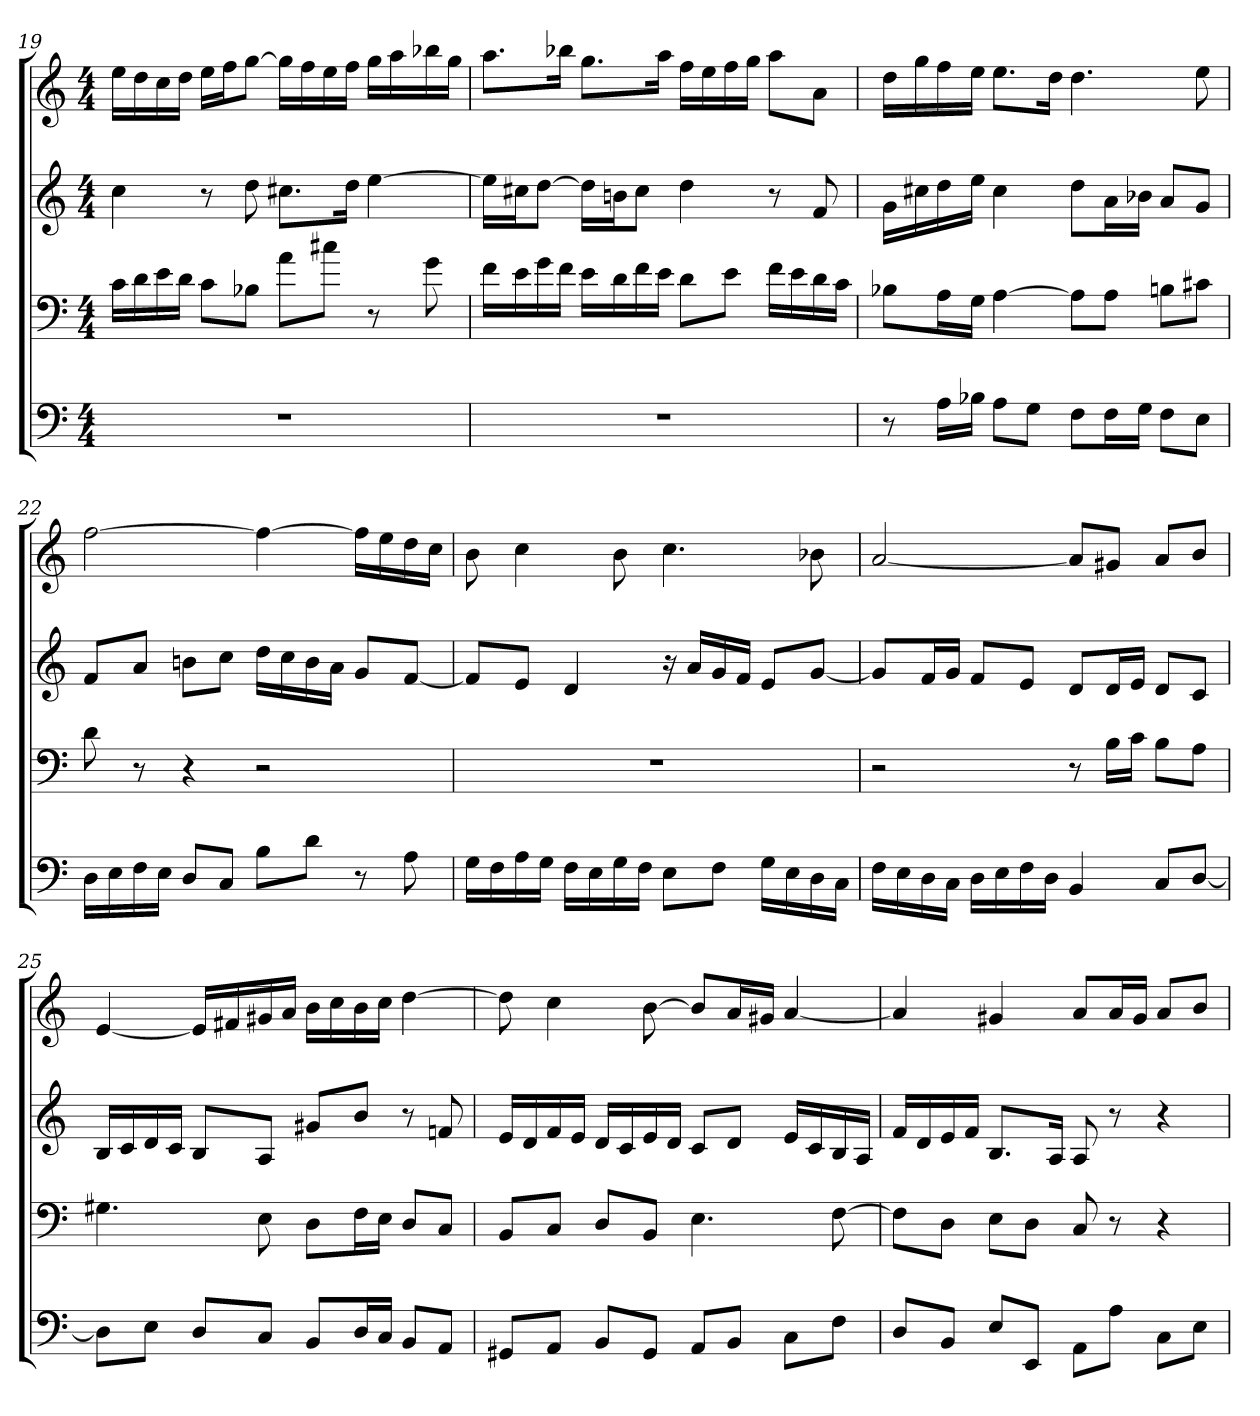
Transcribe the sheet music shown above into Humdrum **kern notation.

**kern	**kern	**kern	**kern
*part4	*part3	*part2	*part1
*staff4	*staff3	*staff2	*staff1
*clefF4	*clefF4	*clefG2	*clefG2
*k[]	*k[]	*k[]	*k[]
*a:	*a:	*a:	*a:
*M4/4	*M4/4	*M4/4	*M4/4
=19	=19	=19	=19
1r	16cLL	4cc	16eeLL
.	16d	.	16dd
.	16e	.	16cc
.	16dJJ	.	16ddJJ
.	8cL	8r	16eeLL
.	.	.	16ffJ
.	8B-XJ	8dd	[8ggJ
.	8aL	8.cc#XL	16ggLL]
.	.	.	16ff
.	8cc#XJ	.	16ee
.	.	16ddJk	16ffJJ
.	8r	[4ee	16ggLL
.	.	.	16aa
.	8g	.	16bb-X
.	.	.	16ggJJ
=20	=20	=20	=20
1r	16fLL	16eeLL]	8.aaL
.	16e	16cc#XJ	.
.	16g	[8ddJ	.
.	16fJJ	.	16bb-XJk
.	16eLL	16ddLL]	8.ggL
.	16d	16bnJ	.
.	16f	8cc#J	.
.	16eJJ	.	16aaJk
.	8dL	4dd	16ffLL
.	.	.	16ee
.	8eJ	.	16ff
.	.	.	16ggJJ
.	16fLL	8r	8aaL
.	16e	.	.
.	16d	8f	8aJ
.	16cJJ	.	.
=21	=21	=21	=21
8r	8B-XL	16gLL	16ddLL
.	.	16cc#X	16gg
16ALL	16AL	16dd	16ff
16B-XJJ	16GJJ	16eeJJ	16eeJJ
8AL	[4A	4cc#	8.eeL
8GJ	.	.	.
.	.	.	16ddJk
8FL	8AL]	8ddL	4.dd
16FL	8AJ	16aL	.
16GJJ	.	16b-XJJ	.
8FL	8BnL	8aL	.
8EJ	8c#XJ	8gJ	8ee
=22	=22	=22	=22
16DLL	8d	8fL	[2ff
16E	.	.	.
16F	8r	8aJ	.
16EJJ	.	.	.
8DL	4r	8bnL	.
8CJ	.	8ccJ	.
8BL	2r	16ddLL	4ff_
.	.	16cc	.
8dJ	.	16b	.
.	.	16aJJ	.
8r	.	8gL	16ffLL]
.	.	.	16ee
8A	.	[8fJ	16dd
.	.	.	16ccJJ
=23	=23	=23	=23
16GLL	1r	8fL]	8b
16F	.	.	.
16A	.	8eJ	4cc
16GJJ	.	.	.
16FLL	.	4d	.
16E	.	.	.
16G	.	.	8b
16FJJ	.	.	.
8EL	.	16r	4.cc
.	.	16aLL	.
8FJ	.	16g	.
.	.	16fJJ	.
16GLL	.	8eL	.
16E	.	.	.
16D	.	[8gJ	8b-X
16CJJ	.	.	.
=24	=24	=24	=24
16FLL	2r	8gL]	[2a
16E	.	.	.
16D	.	16fL	.
16CJJ	.	16gJJ	.
16DLL	.	8fL	.
16E	.	.	.
16F	.	8eJ	.
16DJJ	.	.	.
4BB	8r	8dL	8aL]
.	16BLL	16dL	8g#XJ
.	16cJJ	16eJJ	.
8CL	8BL	8dL	8aL
[8DJ	8AJ	8cJ	8bJ
=25	=25	=25	=25
8DL]	4.G#X	16BLL	[4e
.	.	16c	.
8EJ	.	16d	.
.	.	16cJJ	.
8DL	.	8BL	16eLL]
.	.	.	16f#X
8CJ	8E	8AJ	16g#X
.	.	.	16aJJ
8BBL	8DL	8g#XL	16bLL
.	.	.	16cc
16DL	16FL	8bJ	16b
16CJJ	16EJJ	.	16ccJJ
8BBL	8DL	8r	[4dd
8AAJ	8CJ	8fn	.
=26	=26	=26	=26
8GG#XL	8BBL	16eLL	8dd]
.	.	16d	.
8AAJ	8CJ	16f	4cc
.	.	16eJJ	.
8BBL	8DL	16dLL	.
.	.	16c	.
8GG#J	8BBJ	16e	[8b
.	.	16dJJ	.
8AAL	4.E	8cL	8bL]
8BBJ	.	8dJ	16aL
.	.	.	16g#XJJ
8CL	.	16eLL	[4a
.	.	16c	.
8FJ	[8F	16B	.
.	.	16AJJ	.
=27	=27	=27	=27
8DL	8FL]	16fLL	4a]
.	.	16d	.
8BBJ	8DJ	16e	.
.	.	16fJJ	.
8EL	8EL	8.BL	4g#X
8EEJ	8DJ	.	.
.	.	16AJk	.
8AAL	8C	8A	8aL
8AJ	8r	8r	16aL
.	.	.	16g#JJ
8CL	4r	4r	8aL
8EJ	.	.	8bJ
=	=	=	=
*-	*-	*-	*-
